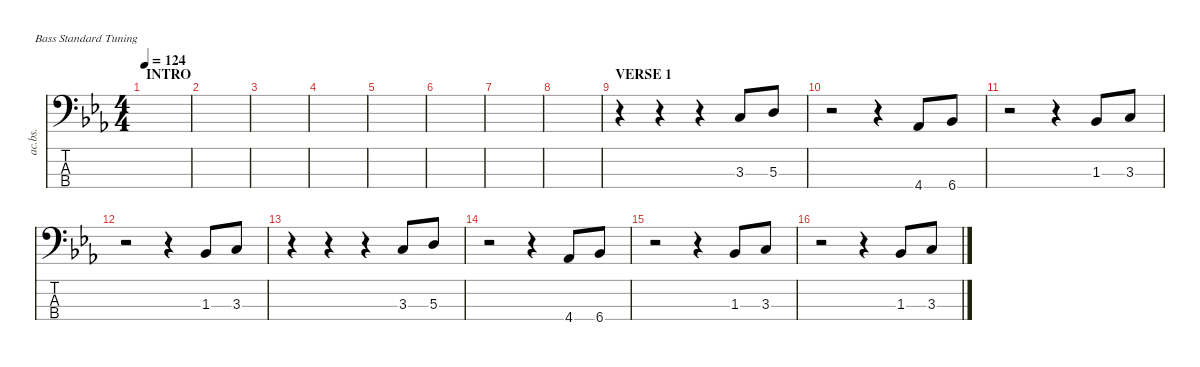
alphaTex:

\defaultSystemsLayout 4
\hideDynamics
\bracketExtendMode nobrackets
\otherSystemsTrackNameOrientation horizontal
\track ("Acoustic Bass" "ac.bs.") {instrument acousticbass}
\staff {score tabs}
\tuning (G2 D2 A1 E1)
\ts (4 4)
\section ("" "INTRO")
\tempo 124
\clef f4
\ks cminor
|
|
|
|
|
|
|
|
\section ("" "VERSE 1")
r.4{beam Down} r.4{beam Down} r.4{beam Down} 3.3{acc forcenatural}.8{beam Up} 5.3{acc forcenatural}.8{beam Up} |
r.2{beam Down} r.4{beam Down} 4.4{acc b}.8{beam Up} 6.4{acc b}.8{beam Up} |
r.2{beam Down} r.4{beam Down} 1.3{acc b}.8{beam Up} 3.3{acc forcenatural}.8{beam Up} |
r.2{beam Down} r.4{beam Down} 1.3{acc b}.8{beam Up} 3.3{acc forcenatural}.8{beam Up} |
r.4{beam Down} r.4{beam Down} r.4{beam Down} 3.3{acc forcenatural}.8{beam Up} 5.3{acc forcenatural}.8{beam Up} |
r.2{beam Down} r.4{beam Down} 4.4{acc b}.8{beam Up} 6.4{acc b}.8{beam Up} |
r.2{beam Down} r.4{beam Down} 1.3{acc b}.8{beam Up} 3.3{acc forcenatural}.8{beam Up} |
r.2{beam Down} r.4{beam Down} 1.3{acc b}.8{beam Up} 3.3{acc forcenatural}.8{beam Up}
